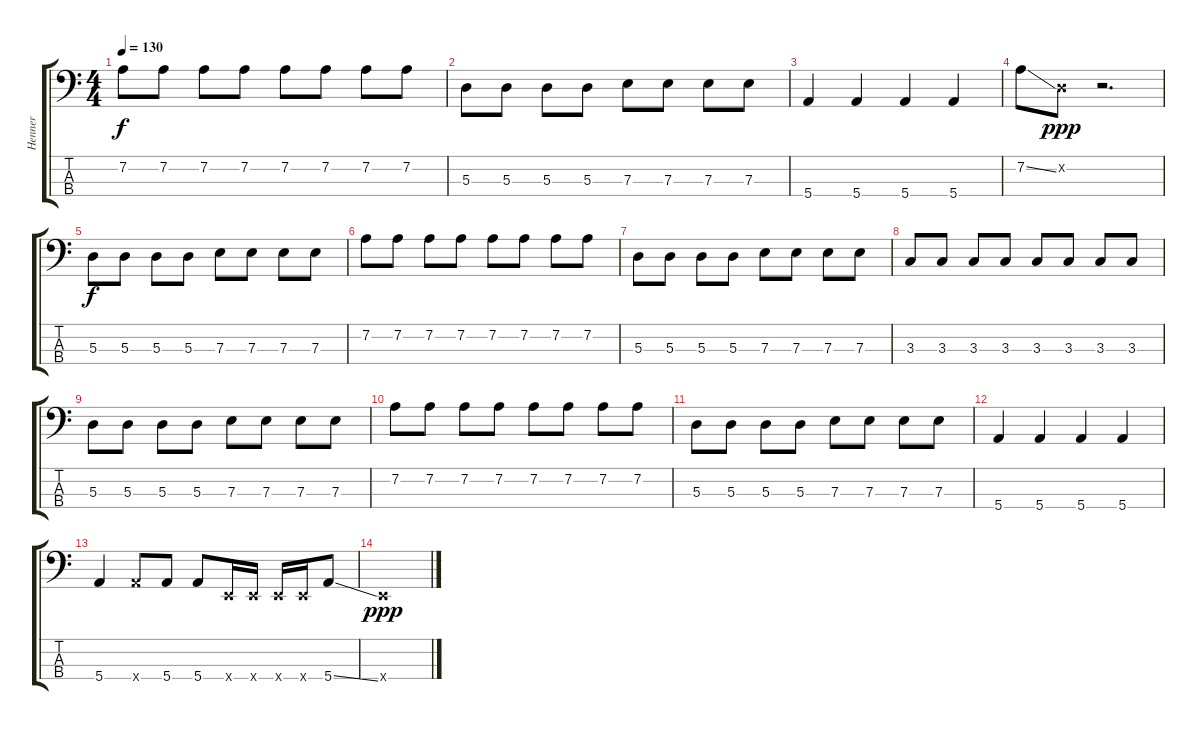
\track ("Henner" "Henner") {instrument electricbassfinger}
\staff {score tabs}
\tuning (G2 D2 A1 E1) {hide}
\ts (4 4)
\tempo 130
\clef f4
\ks c
7.2.8{dy f} 7.2.8 7.2.8 7.2.8 7.2.8 7.2.8 7.2.8 7.2.8 |
5.3.8 5.3.8 5.3.8 5.3.8 7.3.8 7.3.8 7.3.8 7.3.8 |
5.4.4 5.4.4 5.4.4 5.4.4 |
7.2{ss}.8 0.2{x}.8{dy ppp} r.2{d} |
5.3.8{dy f} 5.3.8 5.3.8 5.3.8 7.3.8 7.3.8 7.3.8 7.3.8 |
7.2.8 7.2.8 7.2.8 7.2.8 7.2.8 7.2.8 7.2.8 7.2.8 |
5.3.8 5.3.8 5.3.8 5.3.8 7.3.8 7.3.8 7.3.8 7.3.8 |
3.3.8 3.3.8 3.3.8 3.3.8 3.3.8 3.3.8 3.3.8 3.3.8 |
5.3.8 5.3.8 5.3.8 5.3.8 7.3.8 7.3.8 7.3.8 7.3.8 |
7.2.8 7.2.8 7.2.8 7.2.8 7.2.8 7.2.8 7.2.8 7.2.8 |
5.3.8 5.3.8 5.3.8 5.3.8 7.3.8 7.3.8 7.3.8 7.3.8 |
5.4.4 5.4.4 5.4.4 5.4.4 |
5.4.4 5.4{x}.8 5.4.8 5.4.8 0.4{x}.16 0.4{x}.16 0.4{x}.16 0.4{x}.16 5.4{ss}.8 |
0.4{x}.1{dy ppp}
